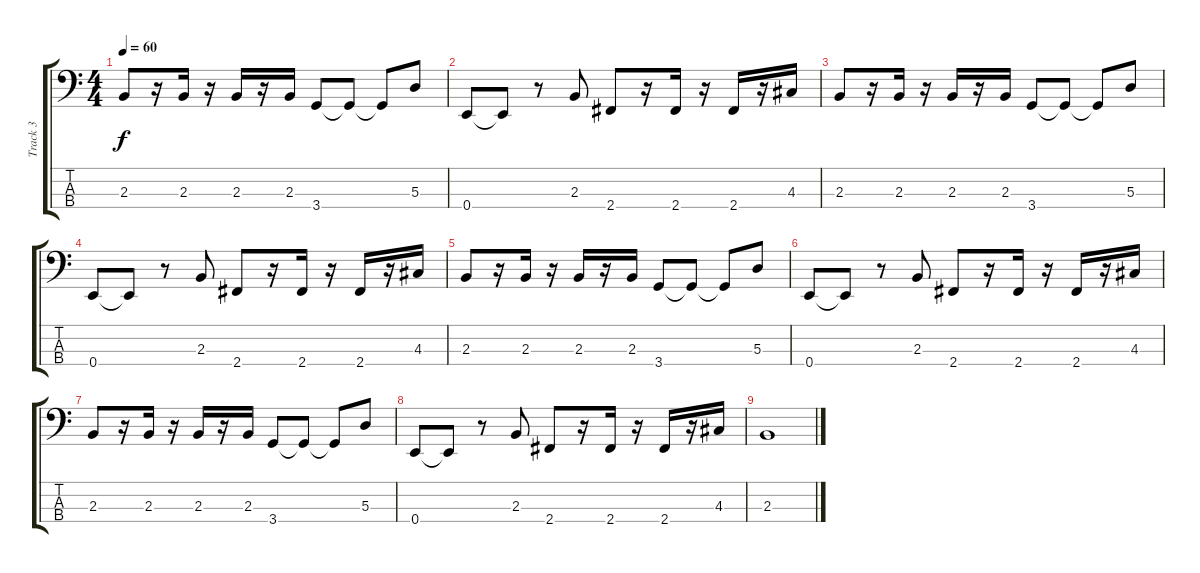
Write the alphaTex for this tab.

\track ("Track 3" "Track 3") {instrument electricbassfinger}
\staff {score tabs}
\tuning (G2 D2 A1 E1) {hide}
\ts (4 4)
\tempo 60
\clef f4
\ks c
2.3.8{dy f} r.16 2.3.16 r.16 2.3.16 r.16 2.3.16 3.4.8 3.4{t}.8 3.4{t}.8 5.3.8 |
0.4.8 0.4{t}.8 r.8 2.3.8 2.4.8 r.16 2.4.16 r.16 2.4.16 r.16 4.3.16 |
2.3.8 r.16 2.3.16 r.16 2.3.16 r.16 2.3.16 3.4.8 3.4{t}.8 3.4{t}.8 5.3.8 |
0.4.8 0.4{t}.8 r.8 2.3.8 2.4.8 r.16 2.4.16 r.16 2.4.16 r.16 4.3.16 |
2.3.8 r.16 2.3.16 r.16 2.3.16 r.16 2.3.16 3.4.8 3.4{t}.8 3.4{t}.8 5.3.8 |
0.4.8 0.4{t}.8 r.8 2.3.8 2.4.8 r.16 2.4.16 r.16 2.4.16 r.16 4.3.16 |
2.3.8 r.16 2.3.16 r.16 2.3.16 r.16 2.3.16 3.4.8 3.4{t}.8 3.4{t}.8 5.3.8 |
0.4.8 0.4{t}.8 r.8 2.3.8 2.4.8 r.16 2.4.16 r.16 2.4.16 r.16 4.3.16 |
2.3.1
